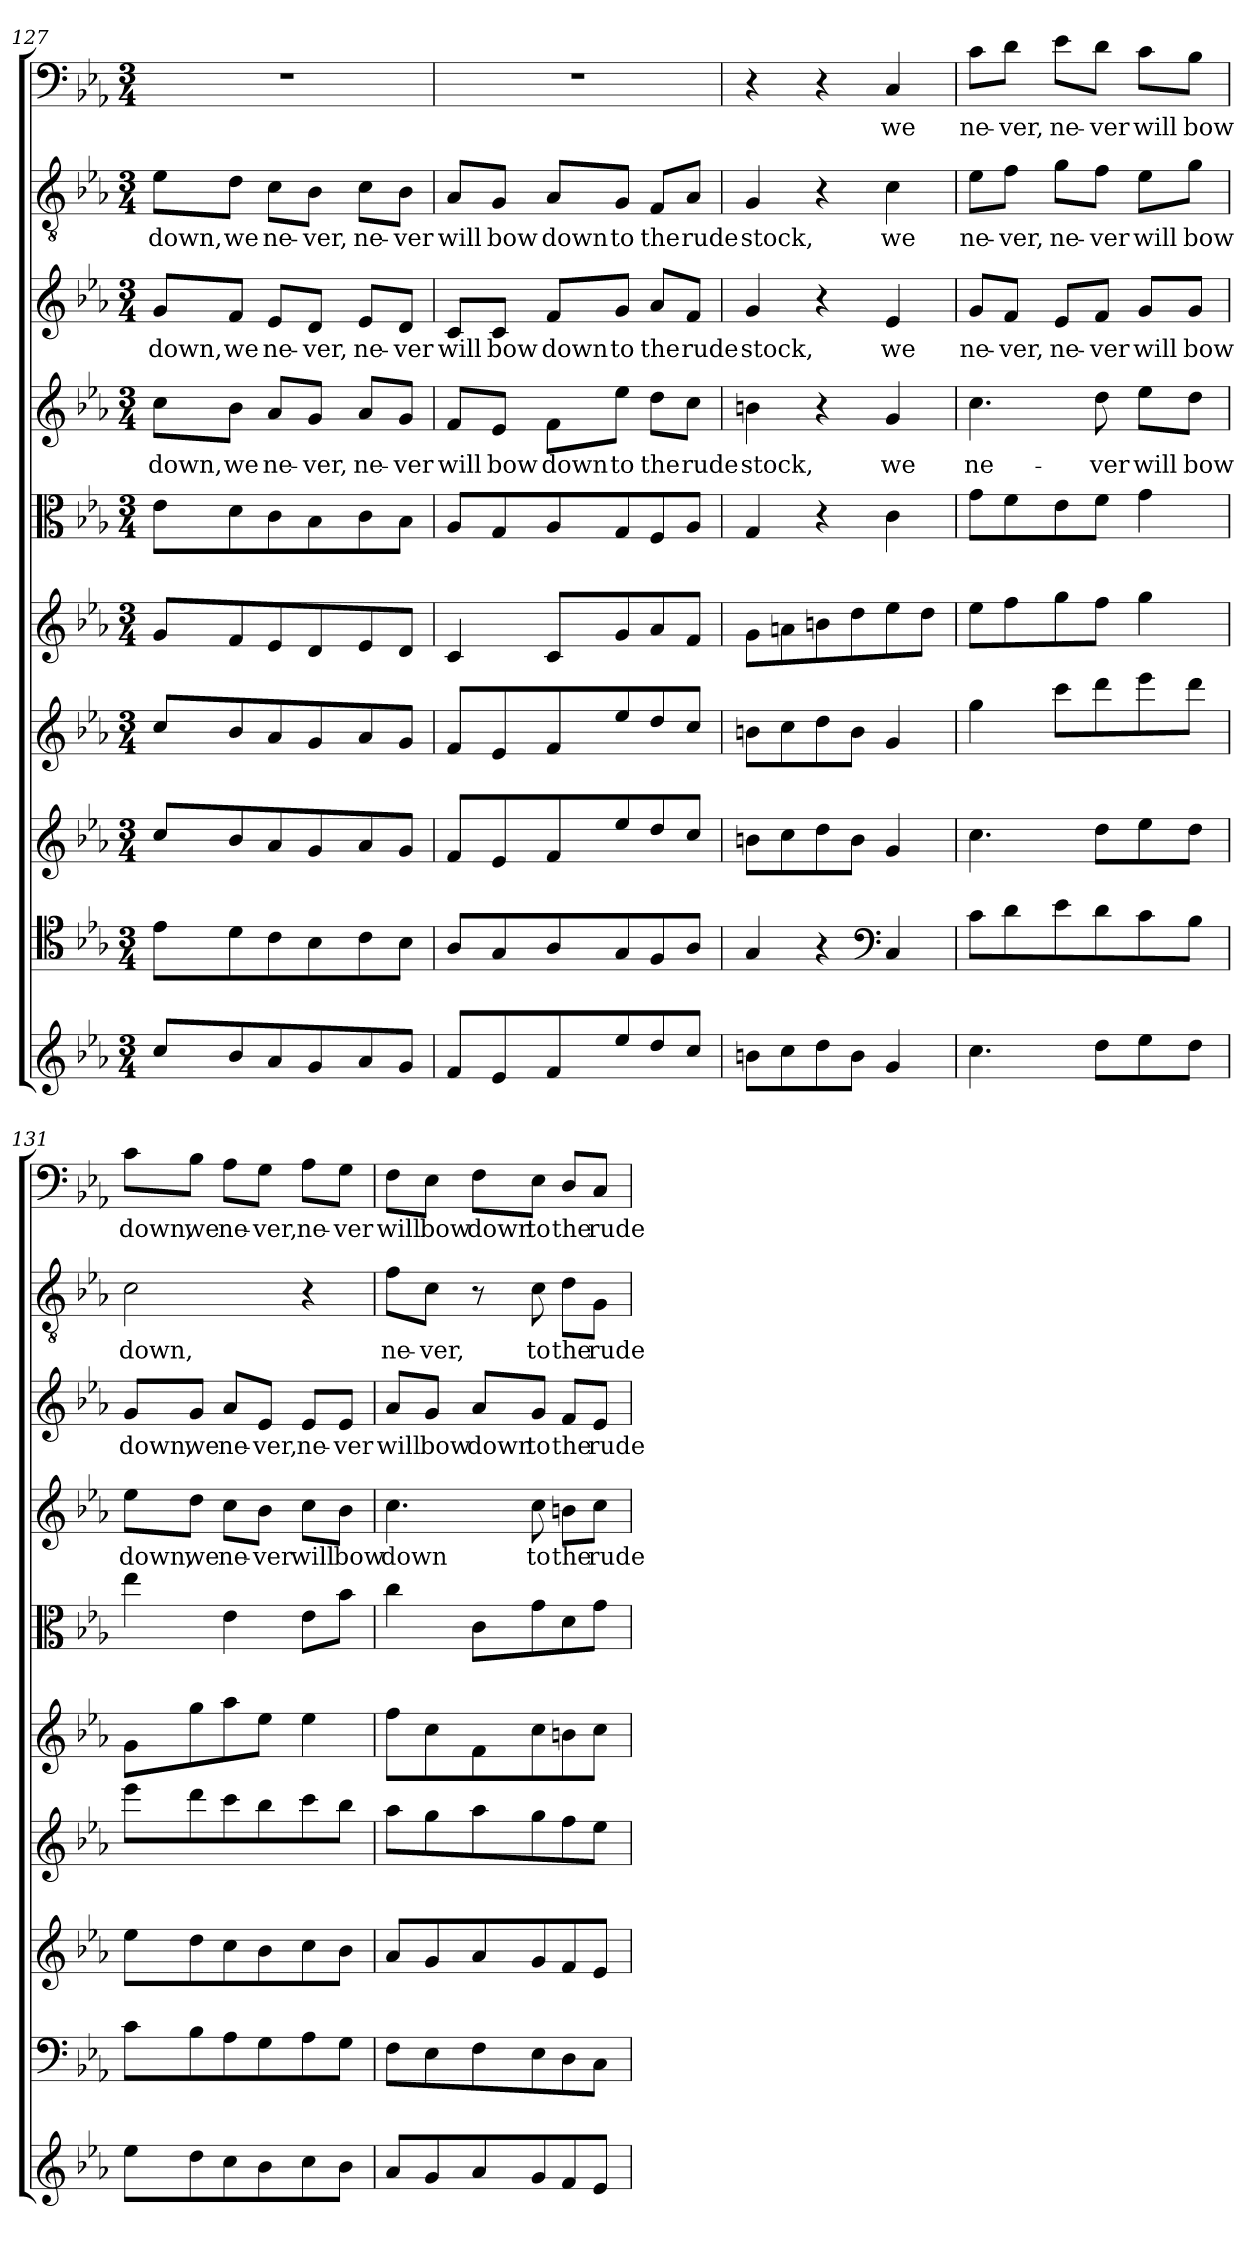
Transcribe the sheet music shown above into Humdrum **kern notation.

**kern	**kern	**kern	**kern	**kern	**kern	**kern	**text	**kern	**text	**kern	**text	**kern	**text
*part10	*part9	*part8	*part7	*part6	*part5	*part4	*part4	*part3	*part3	*part2	*part2	*part1	*part1
*staff10	*staff9	*staff8	*staff7	*staff6	*staff5	*staff4	*staff4	*staff3	*staff3	*staff2	*staff2	*staff1	*staff1
*clefG2	*clefC4	*clefG2	*clefG2	*clefG2	*clefC3	*clefG2	*	*clefG2	*	*clefGv2	*	*clefF4	*
*k[b-e-a-]	*k[b-e-a-]	*k[b-e-a-]	*k[b-e-a-]	*k[b-e-a-]	*k[b-e-a-]	*k[b-e-a-]	*	*k[b-e-a-]	*	*k[b-e-a-]	*	*k[b-e-a-]	*
*c:	*c:	*c:	*c:	*c:	*c:	*c:	*	*c:	*	*c:	*	*c:	*
*M3/4	*M3/4	*M3/4	*M3/4	*M3/4	*M3/4	*M3/4	*	*M3/4	*	*M3/4	*	*M3/4	*
=127	=127	=127	=127	=127	=127	=127	=127	=127	=127	=127	=127	=127	=127
8cc/L	8e-\L	8cc/L	8cc/L	8g/L	8e-\L	8cc\L	down,	8g/L	down,	8e-\L	down,	2.r	.
8b-/	8d\	8b-/	8b-/	8f/	8d\	8b-\J	we	8f/J	we	8d\J	we	.	.
8a-/	8c\	8a-/	8a-/	8e-/	8c\	8a-/L	ne-	8e-/L	ne-	8c\L	ne-	.	.
8g/	8B-\	8g/	8g/	8d/	8B-\	8g/J	-ver,	8d/J	-ver,	8B-\J	-ver,	.	.
8a-/	8c\	8a-/	8a-/	8e-/	8c\	8a-/L	ne-	8e-/L	ne-	8c\L	ne-	.	.
8g/J	8B-\J	8g/J	8g/J	8d/J	8B-\J	8g/J	-ver	8d/J	-ver	8B-\J	-ver	.	.
=128	=128	=128	=128	=128	=128	=128	=128	=128	=128	=128	=128	=128	=128
8f/L	8A-/L	8f/L	8f/L	4c/	8A-/L	8f/L	will	8c/L	will	8A-/L	will	2.r	.
8e-/	8G/	8e-/	8e-/	.	8G/	8e-/J	bow	8c/J	bow	8G/J	bow	.	.
8f/	8A-/	8f/	8f/	8c/L	8A-/	8f\L	down	8f/L	down	8A-/L	down	.	.
8ee-/	8G/	8ee-/	8ee-/	8g/	8G/	8ee-\J	to	8g/J	to	8G/J	to	.	.
8dd/	8F/	8dd/	8dd/	8a-/	8F/	8dd\L	the	8a-/L	the	8F/L	the	.	.
8cc/J	8A-/J	8cc/J	8cc/J	8f/J	8A-/J	8cc\J	rude	8f/J	rude	8A-/J	rude	.	.
=129	=129	=129	=129	=129	=129	=129	=129	=129	=129	=129	=129	=129	=129
8bn\L	4G/	8bn\L	8bn\L	8g\L	4G/	4bn\	stock,	4g/	stock,	4G/	stock,	4r	.
8cc\	.	8cc\	8cc\	8an\	.	.	.	.	.	.	.	.	.
8dd\	4r	8dd\	8dd\	8bn\	4r	4r	.	4r	.	4r	.	4r	.
8b\J	.	8b\J	8b\J	8dd\	.	.	.	.	.	.	.	.	.
*	*clefF4	*	*	*	*	*	*	*	*	*	*	*	*
4g/	4C/	4g/	4g/	8ee-\	4c\	4g/	we	4e-/	we	4c\	we	4C/	we
.	.	.	.	8dd\J	.	.	.	.	.	.	.	.	.
=130	=130	=130	=130	=130	=130	=130	=130	=130	=130	=130	=130	=130	=130
4.cc\	8c\L	4.cc\	4gg\	8ee-\L	8g\L	4.cc\	ne-	8g/L	ne-	8e-\L	ne-	8c\L	ne-
.	8d\	.	.	8ff\	8f\	.	.	8f/J	-ver,	8f\J	-ver,	8d\J	-ver,
.	8e-\	.	8ccc\L	8gg\	8e-\	.	.	8e-/L	ne-	8g\L	ne-	8e-\L	ne-
8dd\L	8d\	8dd\L	8ddd\	8ff\J	8f\J	8dd\	-ver	8f/J	-ver	8f\J	-ver	8d\J	-ver
8ee-\	8c\	8ee-\	8eee-\	4gg\	4g\	8ee-\L	will	8g/L	will	8e-\L	will	8c\L	will
8dd\J	8B-\J	8dd\J	8ddd\J	.	.	8dd\J	bow	8g/J	bow	8g\J	bow	8B-\J	bow
=131	=131	=131	=131	=131	=131	=131	=131	=131	=131	=131	=131	=131	=131
8ee-\L	8c\L	8ee-\L	8eee-\L	8g\L	4ee-\	8ee-\L	down,	8g/L	down,	2c\	down,	8c\L	down,
8dd\	8B-\	8dd\	8ddd\	8gg\	.	8dd\J	we	8g/J	we	.	.	8B-\J	we
8cc\	8A-\	8cc\	8ccc\	8aa-\	4e-\	8cc\L	ne-	8a-/L	ne-	.	.	8A-\L	ne-
8b-\	8G\	8b-\	8bb-\	8ee-\J	.	8b-\J	-ver	8e-/J	-ver,	.	.	8G\J	-ver,
8cc\	8A-\	8cc\	8ccc\	4ee-\	8e-\L	8cc\L	will	8e-/L	ne-	4r	.	8A-\L	ne-
8b-\J	8G\J	8b-\J	8bb-\J	.	8b-\J	8b-\J	bow	8e-/J	-ver	.	.	8G\J	-ver
=132	=132	=132	=132	=132	=132	=132	=132	=132	=132	=132	=132	=132	=132
8a-/L	8F\L	8a-/L	8aa-\L	8ff\L	4cc\	4.cc\	down	8a-/L	will	8f\L	ne-	8F\L	will
8g/	8E-\	8g/	8gg\	8cc\	.	.	.	8g/J	bow	8c\J	-ver,	8E-\J	bow
8a-/	8F\	8a-/	8aa-\	8f\	8c\L	.	.	8a-/L	down	8r	.	8F\L	down
8g/	8E-\	8g/	8gg\	8cc\	8g\	8cc\	to	8g/J	to	8c\	to	8E-\J	to
8f/	8D\	8f/	8ff\	8bn\	8d\	8bn\L	the	8f/L	the	8d\L	the	8D/L	the
8e-/J	8C\J	8e-/J	8ee-\J	8cc\J	8g\J	8cc\J	rude	8e-/J	rude	8G\J	rude	8C/J	rude
=	=	=	=	=	=	=	=	=	=	=	=	=	=
*-	*-	*-	*-	*-	*-	*-	*-	*-	*-	*-	*-	*-	*-
